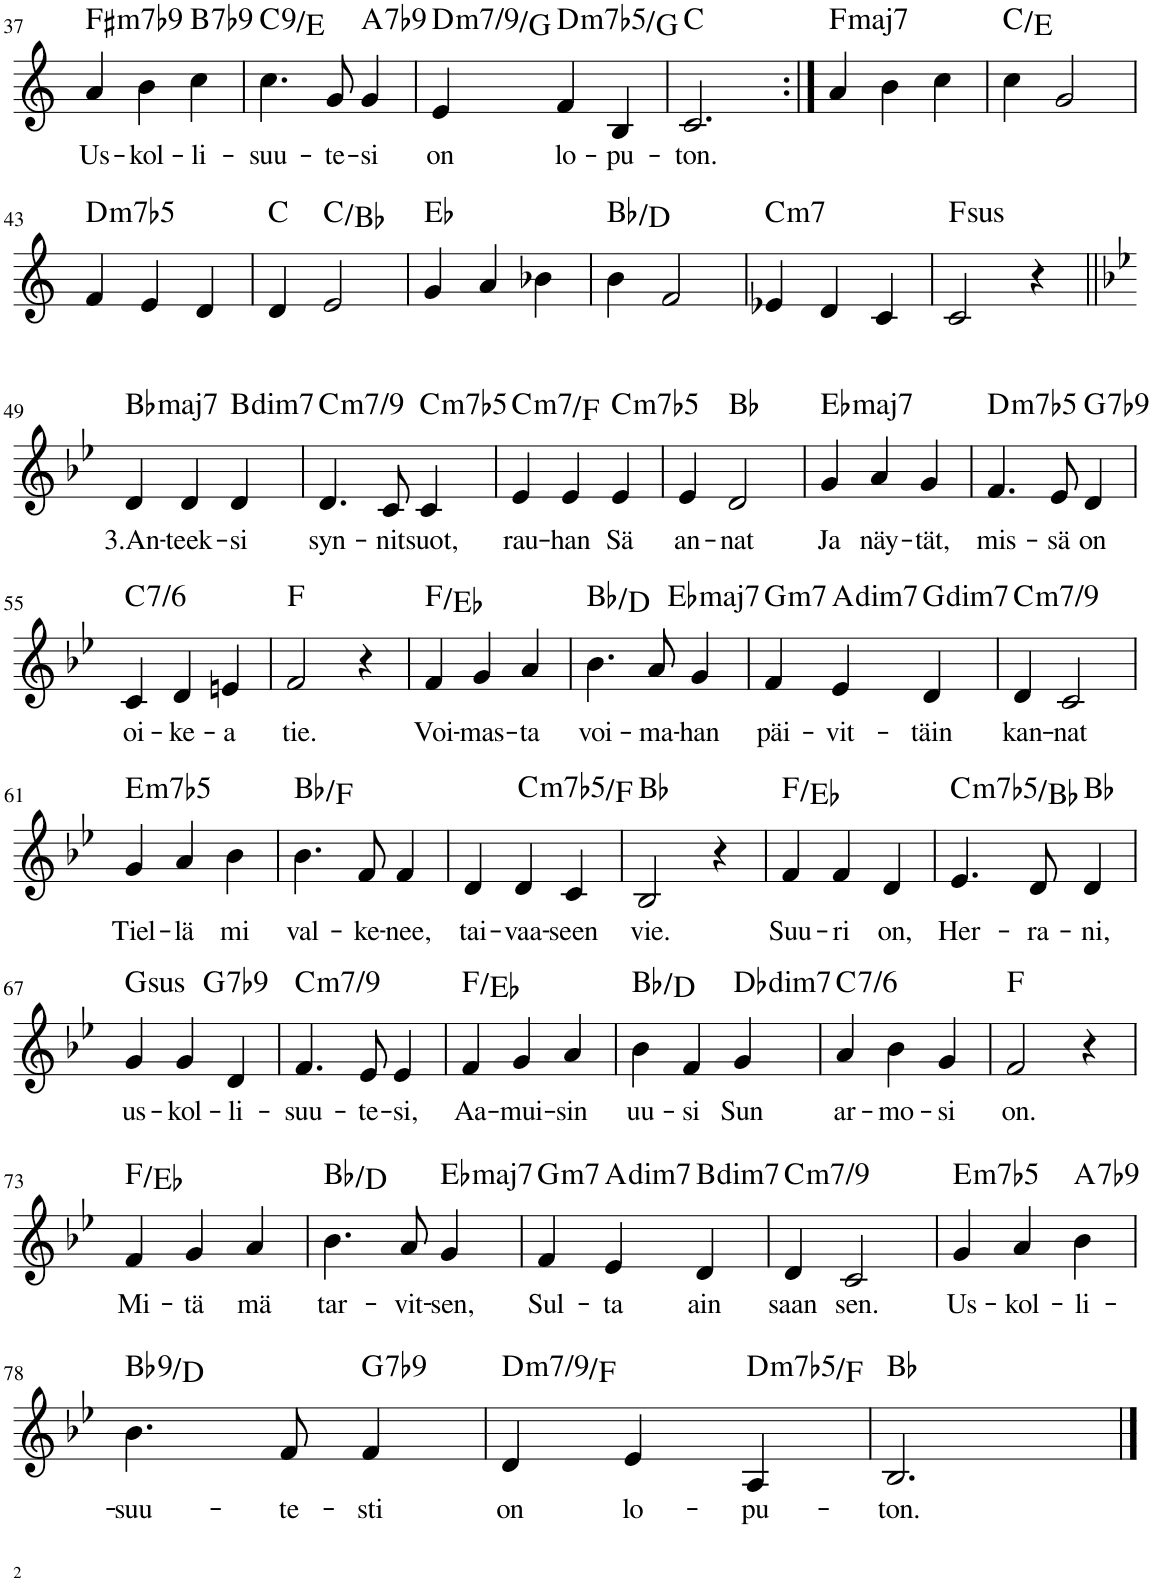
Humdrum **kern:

**kern	**text	**harte
*part1	*part1	*part1
*staff1	*staff1	*
*I"Piano	*	*
*I'Pno.	*	*
!!LO:PB:g=z
*clefG2	*	*
*k[]	*	*
*M3/4	*	*
=37	=37	=37
!	!LO:LY:b	!LO:H:kt=m7
4a/	Us-	F#:min7(b9)
!	!LO:LY:b	!
4b\	-kol-	.
!	!LO:LY:b	!LO:H:kt=7
4cc\	-li-	B:7(b9)
=38	=38	=38
!	!LO:LY:b	!LO:H:kt=9
4.cc\	-suu-	C:9/3
!	!LO:LY:b	!
8g/	-te-	.
!	!LO:LY:b	!LO:H:kt=7
4g/	-si	A:7(b9)
=39	=39	=39
!	!LO:LY:b	!LO:H:kt=m7/9
4e/	on	D:min/4
!	!LO:LY:b	!LO:H:kt=m7b5
4f/	lo-	D:hdim7/4
!	!LO:LY:b	!
4B/	-pu-	.
=40	=40	=40
!	!LO:LY:b	!
2.c/	-ton.	C:maj
=41:|!	=41:|!	=41:|!
!	!	!LO:H:kt=maj7
4a/	.	F:maj7
4b\	.	.
4cc\	.	.
=42	=42	=42
4cc\	.	C:maj/3
2g/	.	.
!!LO:LB:g=z
=43	=43	=43
!	!	!LO:H:kt=m7b5
4f/	.	D:hdim7
4e/	.	.
4d/	.	.
=44	=44	=44
4d/	.	C:maj
2e/	.	C:maj/b7
=45	=45	=45
4g/	.	Eb:maj
4a/	.	.
4b-X\	.	.
=46	=46	=46
4b\	.	Bb:maj/3
2f/	.	.
=47	=47	=47
!	!	!LO:H:kt=m7
4e-X/	.	C:min7
4d/	.	.
4c/	.	.
=48	=48	=48
!	!	!LO:H:kt=sus
2c/	.	F:sus4
4r	.	.
!!LO:LB:g=z
=49||	=49||	=49||
*k[b-e-]	*	*
!	!LO:LY:b	!LO:H:kt=maj7
4d/	3.An-	Bb:maj7
!	!LO:LY:b	!
4d/	-teek-	.
!	!LO:LY:b	!LO:H:kt=dim7
4d/	-si	B:dim7
=50	=50	=50
!	!LO:LY:b	!LO:H:kt=m7/9
4.d/	syn-	C:min
!	!LO:LY:b	!
8c/	-nit	.
!	!LO:LY:b	!LO:H:kt=m7b5
4c/	suot,	C:hdim7
=51	=51	=51
!	!LO:LY:b	!LO:H:kt=m7
4e-/	rau-	C:min7/4
!	!LO:LY:b	!
4e-/	-han	.
!	!LO:LY:b	!LO:H:kt=m7b5
4e-/	Sä	C:hdim7
=52	=52	=52
!	!LO:LY:b	!
4e-/	an-	.
!	!LO:LY:b	!
2d/	-nat	Bb:maj
=53	=53	=53
!	!LO:LY:b	!LO:H:kt=maj7
4g/	Ja	Eb:maj7
!	!LO:LY:b	!
4a/	näy-	.
!	!LO:LY:b	!
4g/	-tät,	.
=54	=54	=54
!	!LO:LY:b	!LO:H:kt=m7b5
4.f/	mis-	D:hdim7
!	!LO:LY:b	!
8e-/	-sä	.
!	!LO:LY:b	!LO:H:kt=7
4d/	on	G:7(b9)
!!LO:LB:g=z
=55	=55	=55
!	!LO:LY:b	!LO:H:kt=7/6
4c/	oi-	C:maj
!	!LO:LY:b	!
4d/	-ke-	.
!	!LO:LY:b	!
4en/	-a	.
=56	=56	=56
!	!LO:LY:b	!
2f/	tie.	F:maj
4r	.	.
=57	=57	=57
!	!LO:LY:b	!
4f/	Voi-	F:maj/b7
!	!LO:LY:b	!
4g/	-mas-	.
!	!LO:LY:b	!
4a/	-ta	.
=58	=58	=58
!	!LO:LY:b	!
4.b-\	voi-	Bb:maj/3
!	!LO:LY:b	!
8a/	-ma-	.
!	!LO:LY:b	!LO:H:kt=maj7
4g/	-han	Eb:maj7
=59	=59	=59
!	!LO:LY:b	!LO:H:kt=m7
4f/	päi-	G:min7
!	!LO:LY:b	!LO:H:kt=dim7
4e-/	-vit-	A:dim7
!	!LO:LY:b	!LO:H:kt=dim7
4d/	-täin	G:dim7
=60	=60	=60
!	!LO:LY:b	!LO:H:kt=m7/9
4d/	kan-	C:min
!	!LO:LY:b	!
2c/	-nat	.
!!LO:LB:g=z
=61	=61	=61
!	!LO:LY:b	!LO:H:kt=m7b5
4g/	Tiel-	E:hdim7
!	!LO:LY:b	!
4a/	-lä	.
!	!LO:LY:b	!
4b-\	mi	.
=62	=62	=62
!	!LO:LY:b	!
4.b-\	val-	Bb:maj/5
!	!LO:LY:b	!
8f/	-ke-	.
!	!LO:LY:b	!
4f/	-nee,	.
=63	=63	=63
!	!LO:LY:b	!
4d/	tai-	.
!	!LO:LY:b	!
4d/	-vaa-	.
!	!LO:LY:b	!LO:H:kt=m7b5
4c/	-seen	C:hdim7/4
=64	=64	=64
!	!LO:LY:b	!
2B-/	vie.	Bb:maj
4r	.	.
=65	=65	=65
!	!LO:LY:b	!
4f/	Suu-	F:maj/b7
!	!LO:LY:b	!
4f/	-ri	.
!	!LO:LY:b	!
4d/	on,	.
=66	=66	=66
!	!LO:LY:b	!LO:H:kt=m7b5
4.e-/	Her-	C:hdim7/b7
!	!LO:LY:b	!
8d/	-ra-	.
!	!LO:LY:b	!
4d/	-ni,	Bb:maj
!!LO:LB:g=z
=67	=67	=67
!	!LO:LY:b	!LO:H:kt=sus
4g/	us-	G:sus4
!	!LO:LY:b	!
4g/	-kol-	.
!	!LO:LY:b	!LO:H:kt=7
4d/	-li-	G:7(b9)
=68	=68	=68
!	!LO:LY:b	!LO:H:kt=m7/9
4.f/	-suu-	C:min
!	!LO:LY:b	!
8e-/	-te-	.
!	!LO:LY:b	!
4e-/	-si,	.
=69	=69	=69
!	!LO:LY:b	!
4f/	Aa-	F:maj/b7
!	!LO:LY:b	!
4g/	-mui-	.
!	!LO:LY:b	!
4a/	-sin	.
=70	=70	=70
!	!LO:LY:b	!
4b-\	uu-	Bb:maj/3
!	!LO:LY:b	!
4f/	-si	.
!	!LO:LY:b	!LO:H:kt=dim7
4g/	Sun	Db:dim7
=71	=71	=71
!	!LO:LY:b	!LO:H:kt=7/6
4a/	ar-	C:maj
!	!LO:LY:b	!
4b-\	-mo-	.
!	!LO:LY:b	!
4g/	-si	.
=72	=72	=72
!	!LO:LY:b	!
2f/	on.	F:maj
4r	.	.
!!LO:LB:g=z
=73	=73	=73
!	!LO:LY:b	!
4f/	Mi-	F:maj/b7
!	!LO:LY:b	!
4g/	-tä	.
!	!LO:LY:b	!
4a/	mä	.
=74	=74	=74
!	!LO:LY:b	!
4.b-\	tar-	Bb:maj/3
!	!LO:LY:b	!
8a/	-vit-	.
!	!LO:LY:b	!LO:H:kt=maj7
4g/	-sen,	Eb:maj7
=75	=75	=75
!	!LO:LY:b	!LO:H:kt=m7
4f/	Sul-	G:min7
!	!LO:LY:b	!LO:H:kt=dim7
4e-/	-ta	A:dim7
!	!LO:LY:b	!LO:H:kt=dim7
4d/	ain	B:dim7
=76	=76	=76
!	!LO:LY:b	!LO:H:kt=m7/9
4d/	saan	C:min
!	!LO:LY:b	!
2c/	sen.	.
=77	=77	=77
!	!LO:LY:b	!LO:H:kt=m7b5
4g/	Us-	E:hdim7
!	!LO:LY:b	!
4a/	-kol-	.
!	!LO:LY:b	!LO:H:kt=7
4b-\	-li-	A:7(b9)
!!LO:LB:g=z
=78	=78	=78
!	!LO:LY:b	!LO:H:kt=9
4.b-\	-suu-	Bb:9/3
!	!LO:LY:b	!
8f/	-te-	.
!	!LO:LY:b	!LO:H:kt=7
4f/	-sti	G:7(b9)
=79	=79	=79
!	!LO:LY:b	!LO:H:kt=m7/9
4d/	on	D:min/b3
!	!LO:LY:b	!
4e-/	lo-	.
!	!LO:LY:b	!LO:H:kt=m7b5
4A/	-pu-	D:hdim7/b3
=80	=80	=80
!	!LO:LY:b	!
2.B-/	-ton.	Bb:maj
==	==	==
*-	*-	*-
